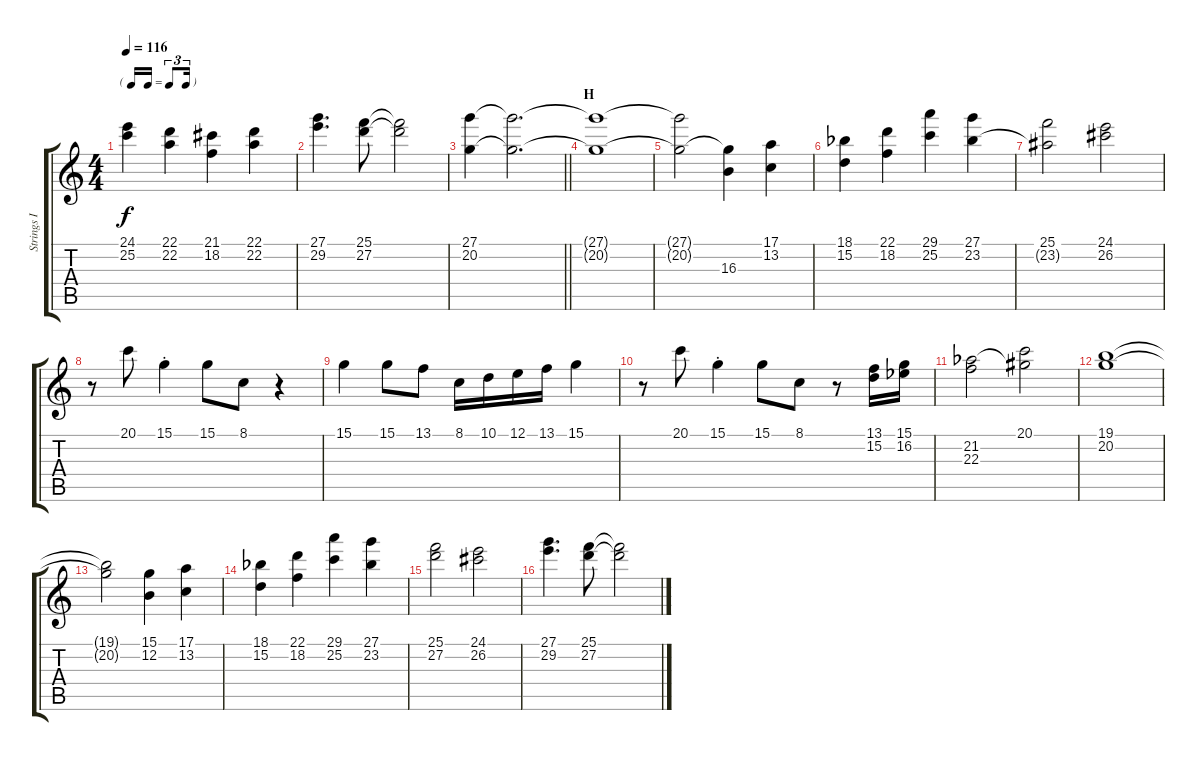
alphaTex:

\track ("Strings I" "Strings I") {instrument stringensemble1}
\staff {score tabs}
\tuning (E4 B3 G3 D3 A2 E2) {hide}
\ts (4 4)
\tf triplet16th
\tempo 116
\clef g2
\ks c
(24.1 25.2).4{dy f} (22.1 22.2).4 (21.1 18.2).4 (22.1 22.2).4 |
(27.1 29.2).4{d} (25.1 27.2).8 (25.1{t} 27.2{t}).2 |
\barLineRight lightlight
(27.1 20.2).4 (27.1{t} 20.2{t}).2{d} |
\section ("" "H")
(27.1{t} 20.2{t}).1 |
(27.1{t} 20.2{t}).2 (20.2{t} 16.3).4 (17.1 13.2).4 |
(18.1{acc b} 15.2).4 (22.1 18.2).4 (29.1 25.2).4 (27.1 23.2{acc b}).4 |
(25.1 23.2{t}).2 (24.1 26.2).2 |
r.8 20.1.8 15.1{st}.4 15.1.8 8.1.8 r.4 |
15.1.4 15.1.8 13.1.8 8.1.16 10.1.16 12.1.16 13.1.16 15.1.4 |
r.8 20.1.8 15.1{st}.4 15.1.8 8.1.8 r.8 (13.1 15.2).16 (15.1 16.2{acc b}).16 |
(21.2{acc b} 22.3).2 (20.1 21.2{t}).2 |
(19.1 20.2).1 |
(19.1{t} 20.2{t}).2 (15.1 12.2).4 (17.1 13.2).4 |
(18.1{acc b} 15.2).4 (22.1 18.2).4 (29.1 25.2).4 (27.1 23.2{acc b}).4 |
(25.1 27.2).2 (24.1 26.2).2 |
(27.1 29.2).4{d} (25.1 27.2).8 (25.1{t} 27.2{t}).2
